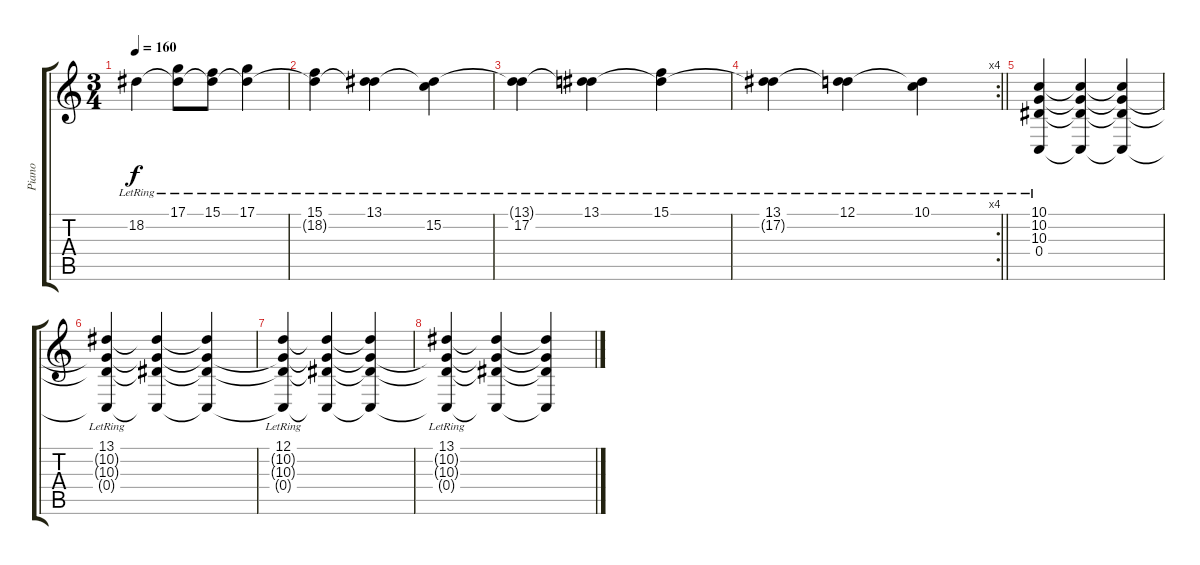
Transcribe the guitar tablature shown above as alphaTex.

\track ("Piano" "Piano") {instrument electricgrandpiano}
\staff {score tabs}
\tuning (D4 A3 F3 C3 G2 C2) {hide}
\ts (3 4)
\tempo 160
\clef g2
\ks c
18.2{lr}.4{dy f} (17.1{lr} 18.2{t}).8 (15.1{lr} 18.2{t}).8 (17.1{lr} 18.2{t}).4 |
(15.1{lr} 18.2{t}).4 (13.1{lr} 18.2{t}).4 (13.1{t} 15.2{lr}).4 |
(13.1{t} 17.2{lr}).4 (13.1{lr} 17.2{t}).4 (15.1{lr} 17.2{t}).4 |
\rc 4
\barLineRight lightlight
(13.1{lr} 17.2{t}).4 (12.1{lr} 17.2{t}).4 (10.1{lr} 17.2{t}).4 |
(10.1{lr} 10.2{lr} 10.3{lr} 0.4{lr}).4 (10.1{t} 10.2{t} 10.3{t} 0.4{t}).4 (10.1{t} 10.2{t} 10.3{t} 0.4{t}).4 |
(13.1{lr} 10.2{t} 10.3{t} 0.4{t}).4 (13.1{t} 10.2{t} 10.3{t} 0.4{t}).4 (13.1{t} 10.2{t} 10.3{t} 0.4{t}).4 |
(12.1{lr} 10.2{t} 10.3{t} 0.4{t}).4 (12.1{t} 10.2{t} 10.3{t} 0.4{t}).4 (12.1{t} 10.2{t} 10.3{t} 0.4{t}).4 |
(13.1{lr} 10.2{t} 10.3{t} 0.4{t}).4 (13.1{t} 10.2{t} 10.3{t} 0.4{t}).4 (13.1{t} 10.2{t} 10.3{t} 0.4{t}).4
